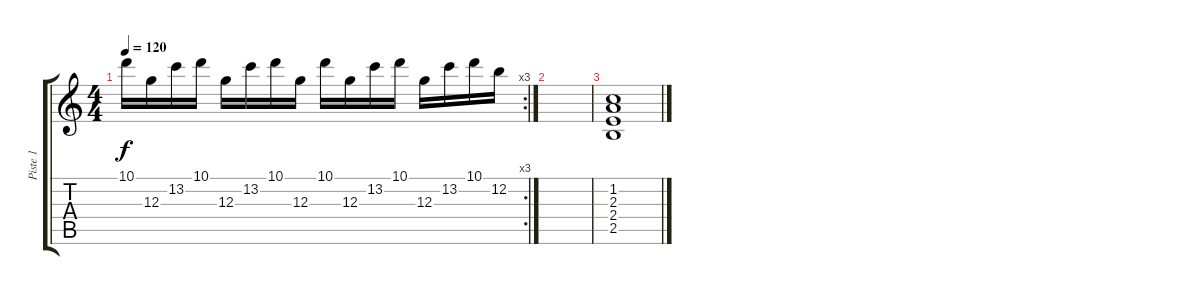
\track ("Piste 1" "Piste 1") {instrument overdrivenguitar}
\staff {score tabs}
\tuning (E4 B3 G3 D3 A2 E2) {hide}
\rc 3
\ts (4 4)
\tempo 120
\clef g2
\ks c
10.1.16{dy f} 12.3.16 13.2.16 10.1.16 12.3.16 13.2.16 10.1.16 12.3.16 10.1.16 12.3.16 13.2.16 10.1.16 12.3.16 13.2.16 10.1.16 12.2.16 |
|
(1.2 2.3 2.4 2.5).1
